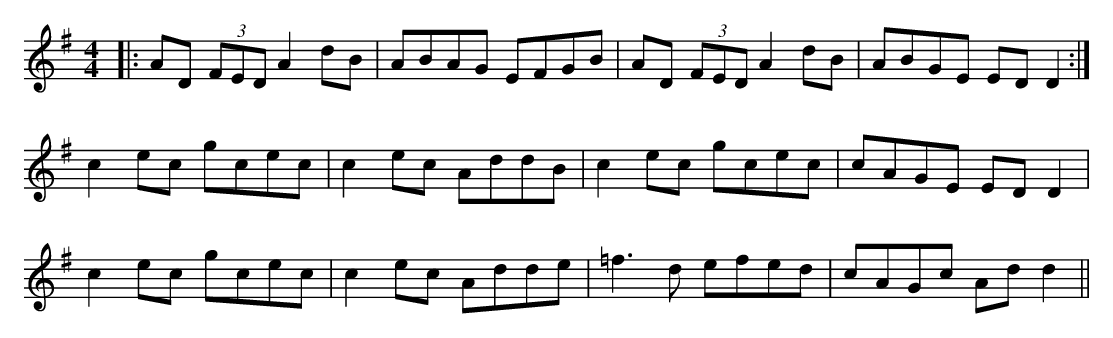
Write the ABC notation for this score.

X:1
M:4/4
K:Dmix
|:AD (3FED A2dB|ABAG EFGB|AD (3FED A2dB|ABGE EDD2:|
c2ec gcec|c2ec AddB|c2ec gcec|cAGE EDD2|
c2ec gcec|c2ec Adde|=f3d efed|cAGc Add2||
